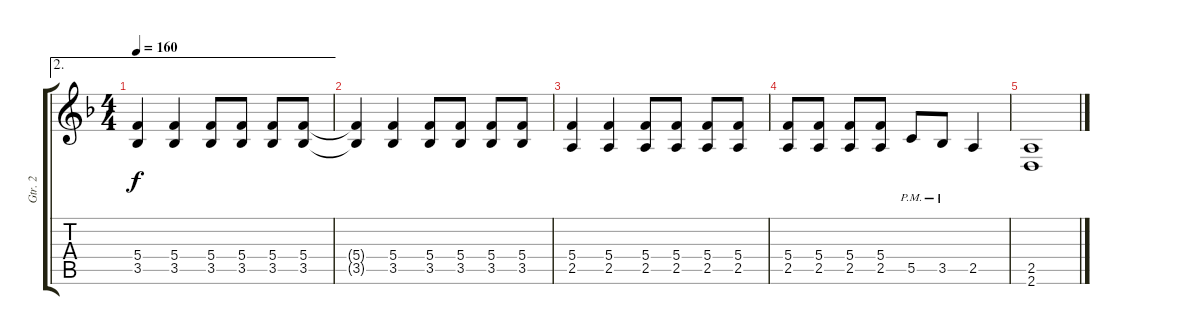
\track ("Gtr. 2" "Gtr. 2") {instrument distortionguitar}
\staff {score tabs}
\tuning (D4 A3 F3 C3 G2 C2) {hide}
\ae 2
\ts (4 4)
\tempo 160
\clef g2
\ks f
(5.4 3.5).4{dy f} (5.4 3.5).4 (5.4 3.5).8 (5.4 3.5).8 (5.4 3.5).8 (5.4 3.5).8 |
(5.4{t} 3.5{t}).4 (5.4 3.5).4 (5.4 3.5).8 (5.4 3.5).8 (5.4 3.5).8 (5.4 3.5).8 |
(5.4 2.5).4 (5.4 2.5).4 (5.4 2.5).8 (5.4 2.5).8 (5.4 2.5).8 (5.4 2.5).8 |
(5.4 2.5).8 (5.4 2.5).8 (5.4 2.5).8 (5.4 2.5).8 5.5{pm}.8 3.5{pm}.8 2.5.4 |
(2.5 2.6).1
